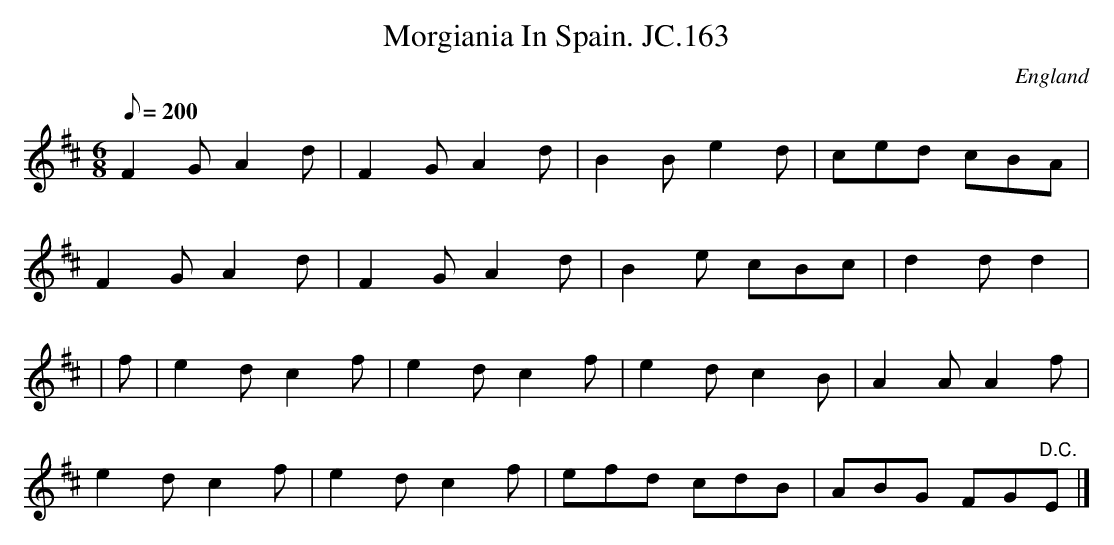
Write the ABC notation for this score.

X:1
T:Morgiania In Spain. JC.163
M:6/8
L:1/8
Q:200
O:England
K:D
F2GA2d|F2GA2d|B2Be2d|ced cBA|!
F2GA2d|F2GA2d|B2e cBc|d2dd2|!
|f|e2dc2f|e2dc2f|e2dc2B|A2AA2f|!
e2dc2f|e2dc2f|efd cdB|ABG FG"D.C."E|]
